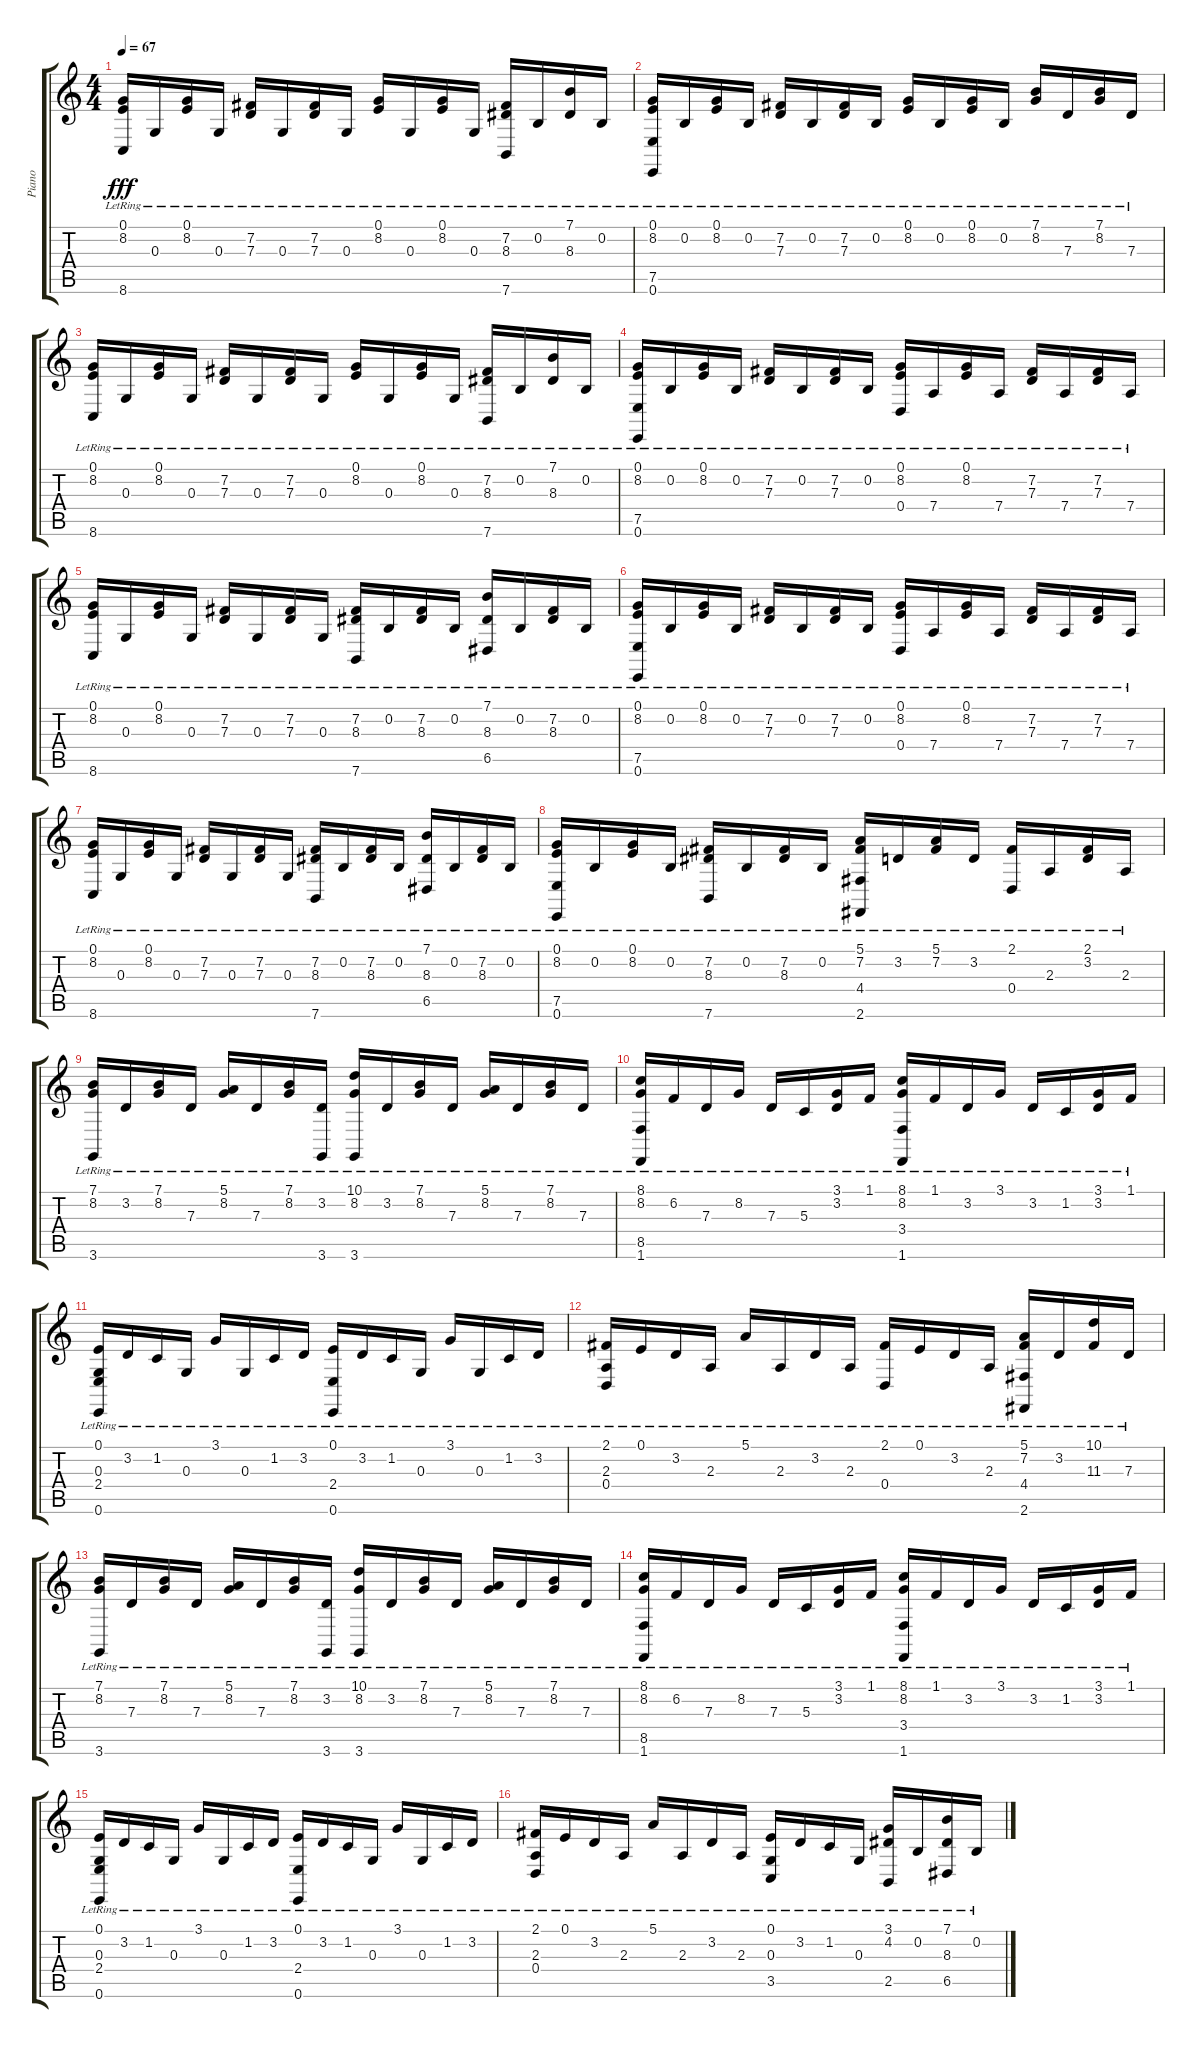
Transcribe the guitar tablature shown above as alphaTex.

\track ("Piano" "Piano") {instrument acousticgrandpiano}
\staff {score tabs}
\tuning (E4 B3 G3 D3 A2 E2) {hide}
\ts (4 4)
\tempo 67
\clef g2
\ks c
(0.1{lr} 8.2{lr} 8.6{lr}).16{dy fff} 0.3{lr}.16 (0.1{lr} 8.2{lr}).16 0.3{lr}.16 (7.2{lr} 7.3{lr}).16 0.3{lr}.16 (7.2{lr} 7.3{lr}).16 0.3{lr}.16 (0.1{lr} 8.2{lr}).16 0.3{lr}.16 (0.1{lr} 8.2{lr}).16 0.3{lr}.16 (7.2{lr} 8.3{lr} 7.6{lr}).16 0.2{lr}.16 (7.1{lr} 8.3{lr}).16 0.2{lr}.16 |
(0.1{lr} 8.2{lr} 7.5{lr} 0.6{lr}).16 0.2{lr}.16 (0.1{lr} 8.2{lr}).16 0.2{lr}.16 (7.2{lr} 7.3{lr}).16 0.2{lr}.16 (7.2{lr} 7.3{lr}).16 0.2{lr}.16 (0.1{lr} 8.2{lr}).16 0.2{lr}.16 (0.1{lr} 8.2{lr}).16 0.2{lr}.16 (7.1{lr} 8.2{lr}).16 7.3{lr}.16 (7.1{lr} 8.2{lr}).16 7.3{lr}.16 |
(0.1{lr} 8.2{lr} 8.6{lr}).16 0.3{lr}.16 (0.1{lr} 8.2{lr}).16 0.3{lr}.16 (7.2{lr} 7.3{lr}).16 0.3{lr}.16 (7.2{lr} 7.3{lr}).16 0.3{lr}.16 (0.1{lr} 8.2{lr}).16 0.3{lr}.16 (0.1{lr} 8.2{lr}).16 0.3{lr}.16 (7.2{lr} 8.3{lr} 7.6{lr}).16 0.2{lr}.16 (7.1{lr} 8.3{lr}).16 0.2{lr}.16 |
(0.1{lr} 8.2{lr} 7.5{lr} 0.6{lr}).16 0.2{lr}.16 (0.1{lr} 8.2{lr}).16 0.2{lr}.16 (7.2{lr} 7.3{lr}).16 0.2{lr}.16 (7.2{lr} 7.3{lr}).16 0.2{lr}.16 (0.1{lr} 8.2{lr} 0.4{lr}).16 7.4{lr}.16 (0.1{lr} 8.2{lr}).16 7.4{lr}.16 (7.2{lr} 7.3{lr}).16 7.4{lr}.16 (7.2{lr} 7.3{lr}).16 7.4{lr}.16 |
(0.1{lr} 8.2{lr} 8.6{lr}).16 0.3{lr}.16 (0.1{lr} 8.2{lr}).16 0.3{lr}.16 (7.2{lr} 7.3{lr}).16 0.3{lr}.16 (7.2{lr} 7.3{lr}).16 0.3{lr}.16 (7.2{lr} 8.3{lr} 7.6{lr}).16 0.2{lr}.16 (7.2{lr} 8.3{lr}).16 0.2{lr}.16 (7.1{lr} 8.3{lr} 6.5{lr}).16 0.2{lr}.16 (7.2{lr} 8.3{lr}).16 0.2{lr}.16 |
(0.1{lr} 8.2{lr} 7.5{lr} 0.6{lr}).16 0.2{lr}.16 (0.1{lr} 8.2{lr}).16 0.2{lr}.16 (7.2{lr} 7.3{lr}).16 0.2{lr}.16 (7.2{lr} 7.3{lr}).16 0.2{lr}.16 (0.1{lr} 8.2{lr} 0.4{lr}).16 7.4{lr}.16 (0.1{lr} 8.2{lr}).16 7.4{lr}.16 (7.2{lr} 7.3{lr}).16 7.4{lr}.16 (7.2{lr} 7.3{lr}).16 7.4{lr}.16 |
(0.1{lr} 8.2{lr} 8.6{lr}).16 0.3{lr}.16 (0.1{lr} 8.2{lr}).16 0.3{lr}.16 (7.2{lr} 7.3{lr}).16 0.3{lr}.16 (7.2{lr} 7.3{lr}).16 0.3{lr}.16 (7.2{lr} 8.3{lr} 7.6{lr}).16 0.2{lr}.16 (7.2{lr} 8.3{lr}).16 0.2{lr}.16 (7.1{lr} 8.3{lr} 6.5{lr}).16 0.2{lr}.16 (7.2{lr} 8.3{lr}).16 0.2{lr}.16 |
(0.1{lr} 8.2{lr} 7.5{lr} 0.6{lr}).16 0.2{lr}.16 (0.1{lr} 8.2{lr}).16 0.2{lr}.16 (7.2{lr} 8.3{lr} 7.6{lr}).16 0.2{lr}.16 (7.2{lr} 8.3{lr}).16 0.2{lr}.16 (5.1{lr} 7.2{lr} 4.4{lr} 2.6{lr}).16 3.2{lr}.16 (5.1{lr} 7.2{lr}).16 3.2{lr}.16 (2.1{lr} 0.4{lr}).16 2.3{lr}.16 (2.1{lr} 3.2{lr}).16 2.3{lr}.16 |
(7.1{lr} 8.2{lr} 3.6{lr}).16 3.2{lr}.16 (7.1{lr} 8.2{lr}).16 7.3{lr}.16 (5.1{lr} 8.2{lr}).16 7.3{lr}.16 (7.1{lr} 8.2{lr}).16 (3.2{lr} 3.6{lr}).16 (10.1{lr} 8.2{lr} 3.6{lr}).16 3.2{lr}.16 (7.1{lr} 8.2{lr}).16 7.3{lr}.16 (5.1{lr} 8.2{lr}).16 7.3{lr}.16 (7.1{lr} 8.2{lr}).16 7.3{lr}.16 |
(8.1{lr} 8.2{lr} 8.5{lr} 1.6{lr}).16 6.2{lr}.16 7.3{lr}.16 8.2{lr}.16 7.3{lr}.16 5.3{lr}.16 (3.1{lr} 3.2{lr}).16 1.1{lr}.16 (8.1{lr} 8.2{lr} 3.4{lr} 1.6{lr}).16 1.1{lr}.16 3.2{lr}.16 3.1{lr}.16 3.2{lr}.16 1.2{lr}.16 (3.1{lr} 3.2{lr}).16 1.1{lr}.16 |
(0.1{lr} 0.3{lr} 2.4{lr} 0.6{lr}).16 3.2{lr}.16 1.2{lr}.16 0.3{lr}.16 3.1{lr}.16 0.3{lr}.16 1.2{lr}.16 3.2{lr}.16 (0.1{lr} 2.4{lr} 0.6{lr}).16 3.2{lr}.16 1.2{lr}.16 0.3{lr}.16 3.1{lr}.16 0.3{lr}.16 1.2{lr}.16 3.2{lr}.16 |
(2.1{lr} 2.3{lr} 0.4{lr}).16 0.1{lr}.16 3.2{lr}.16 2.3{lr}.16 5.1{lr}.16 2.3{lr}.16 3.2{lr}.16 2.3{lr}.16 (2.1{lr} 0.4{lr}).16 0.1{lr}.16 3.2{lr}.16 2.3{lr}.16 (5.1{lr} 7.2{lr} 4.4{lr} 2.6{lr}).16 3.2{lr}.16 (10.1{lr} 11.3{lr}).16 7.3{lr}.16 |
(7.1{lr} 8.2{lr} 3.6{lr}).16 7.3{lr}.16 (7.1{lr} 8.2{lr}).16 7.3{lr}.16 (5.1{lr} 8.2{lr}).16 7.3{lr}.16 (7.1{lr} 8.2{lr}).16 (3.2{lr} 3.6{lr}).16 (10.1{lr} 8.2{lr} 3.6{lr}).16 3.2{lr}.16 (7.1{lr} 8.2{lr}).16 7.3{lr}.16 (5.1{lr} 8.2{lr}).16 7.3{lr}.16 (7.1{lr} 8.2{lr}).16 7.3{lr}.16 |
(8.1{lr} 8.2{lr} 8.5{lr} 1.6{lr}).16 6.2{lr}.16 7.3{lr}.16 8.2{lr}.16 7.3{lr}.16 5.3{lr}.16 (3.1{lr} 3.2{lr}).16 1.1{lr}.16 (8.1{lr} 8.2{lr} 3.4{lr} 1.6{lr}).16 1.1{lr}.16 3.2{lr}.16 3.1{lr}.16 3.2{lr}.16 1.2{lr}.16 (3.1{lr} 3.2{lr}).16 1.1{lr}.16 |
(0.1{lr} 0.3{lr} 2.4{lr} 0.6{lr}).16 3.2{lr}.16 1.2{lr}.16 0.3{lr}.16 3.1{lr}.16 0.3{lr}.16 1.2{lr}.16 3.2{lr}.16 (0.1{lr} 2.4{lr} 0.6{lr}).16 3.2{lr}.16 1.2{lr}.16 0.3{lr}.16 3.1{lr}.16 0.3{lr}.16 1.2{lr}.16 3.2{lr}.16 |
(2.1{lr} 2.3{lr} 0.4{lr}).16 0.1{lr}.16 3.2{lr}.16 2.3{lr}.16 5.1{lr}.16 2.3{lr}.16 3.2{lr}.16 2.3{lr}.16 (0.1{lr} 0.3{lr} 3.5{lr}).16 3.2{lr}.16 1.2{lr}.16 0.3{lr}.16 (3.1{lr} 4.2{lr} 2.5{lr}).16 0.2{lr}.16 (7.1{lr} 8.3{lr} 6.5{lr}).16 0.2{lr}.16
